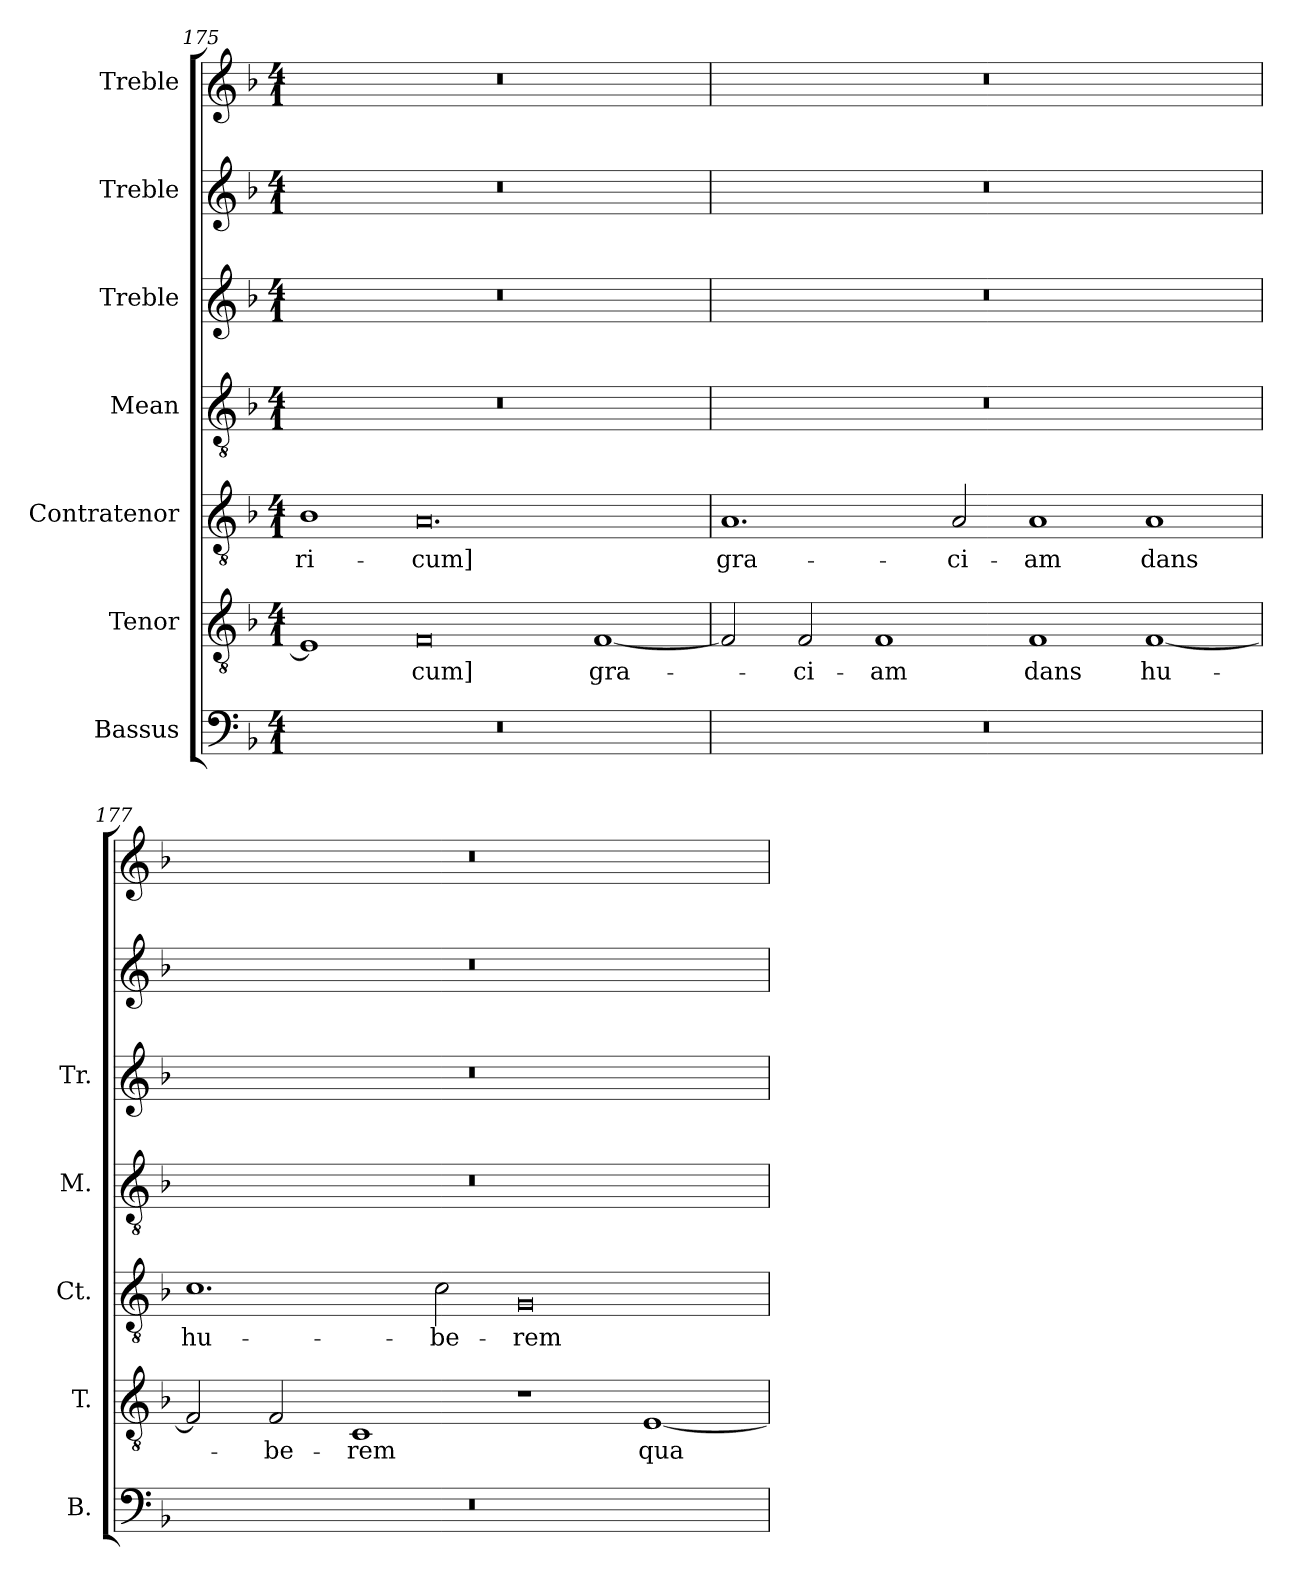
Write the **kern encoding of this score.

**kern	**kern	**text	**kern	**text	**kern	**kern	**kern	**kern
*part7	*part6	*part6	*part5	*part5	*part4	*part3	*part2	*part1
*staff7	*staff6	*staff6	*staff5	*staff5	*staff4	*staff3	*staff2	*staff1
*I"Bassus	*I"Tenor	*	*I"Contratenor	*	*I"Mean	*I"Treble	*I"Treble	*I"Treble
*I'B.	*I'T.	*	*I'Ct.	*	*I'M.	*I'Tr.	*	*
*clefF4	*clefGv2	*	*clefGv2	*	*clefGv2	*clefG2	*clefG2	*clefG2
*	*ITrd7c12	*	*ITrd7c12	*	*ITrd7c12	*	*	*
*k[b-]	*k[b-]	*	*k[b-]	*	*k[b-]	*k[b-]	*k[b-]	*k[b-]
*F:	*F:	*	*F:	*	*F:	*F:	*F:	*F:
*M4/1	*M4/1	*	*M4/1	*	*M4/1	*M4/1	*M4/1	*M4/1
=175	=175	=175	=175	=175	=175	=175	=175	=175
!LO:N:vis=1	!	!	!	!	!	!	!	!
!	!	!	!	!LO:LY:b:color=#000000	!LO:N:vis=1	!LO:N:vis=1	!LO:N:vis=1	!LO:N:vis=1
00r	1EEi]	.	1BB-i	-ri-	00r	00r	00r	00r
!	!	!LO:LY:b:color=#000000	!	!	!	!	!	!
!	!	!	!	!LO:LY:b:color=#000000	!	!	!	!
.	0FFi	-cum]	0.AAi	-cum]	.	.	.	.
!	!	!LO:LY:b:color=#000000	!	!	!	!	!	!
.	[<1FFi	gra-	.	.	.	.	.	.
=176	=176	=176	=176	=176	=176	=176	=176	=176
!LO:N:vis=1	!	!	!	!	!	!	!	!
!	!	!	!	!LO:LY:b:color=#000000	!LO:N:vis=1	!LO:N:vis=1	!LO:N:vis=1	!LO:N:vis=1
00r	2FFi/]	.	1.AAi	gra-	00r	00r	00r	00r
!	!	!LO:LY:b:color=#000000	!	!	!	!	!	!
.	2FFi/	-ci-	.	.	.	.	.	.
!	!	!LO:LY:b:color=#000000	!	!	!	!	!	!
.	1FFi	-am	.	.	.	.	.	.
!	!	!	!	!LO:LY:b:color=#000000	!	!	!	!
.	.	.	2AAi/	-ci-	.	.	.	.
!	!	!LO:LY:b:color=#000000	!	!	!	!	!	!
!	!	!	!	!LO:LY:b:color=#000000	!	!	!	!
.	1FFi	dans	1AAi	-am	.	.	.	.
!	!	!LO:LY:b:color=#000000	!	!	!	!	!	!
!	!	!	!	!LO:LY:b:color=#000000	!	!	!	!
.	[<1FFi	hu-	1AAi	dans	.	.	.	.
!!LO:LB:g=z
=177	=177	=177	=177	=177	=177	=177	=177	=177
!LO:N:vis=1	!	!	!	!	!	!	!	!
!	!	!	!	!LO:LY:b:color=#000000	!LO:N:vis=1	!LO:N:vis=1	!LO:N:vis=1	!LO:N:vis=1
00r	2FFi/]	.	1.Ci	hu-	00r	00r	00r	00r
!	!	!LO:LY:b:color=#000000	!	!	!	!	!	!
.	2FFi/	-be-	.	.	.	.	.	.
!	!	!LO:LY:b:color=#000000	!	!	!	!	!	!
.	1CCi	-rem	.	.	.	.	.	.
!	!	!	!	!LO:LY:b:color=#000000	!	!	!	!
.	.	.	2Ci\	-be-	.	.	.	.
!	!	!	!	!LO:LY:b:color=#000000	!	!	!	!
.	1r	.	0GGi	-rem	.	.	.	.
!	!	!LO:LY:b:color=#000000	!	!	!	!	!	!
.	[<1EEi	qua	.	.	.	.	.	.
=	=	=	=	=	=	=	=	=
*-	*-	*-	*-	*-	*-	*-	*-	*-
